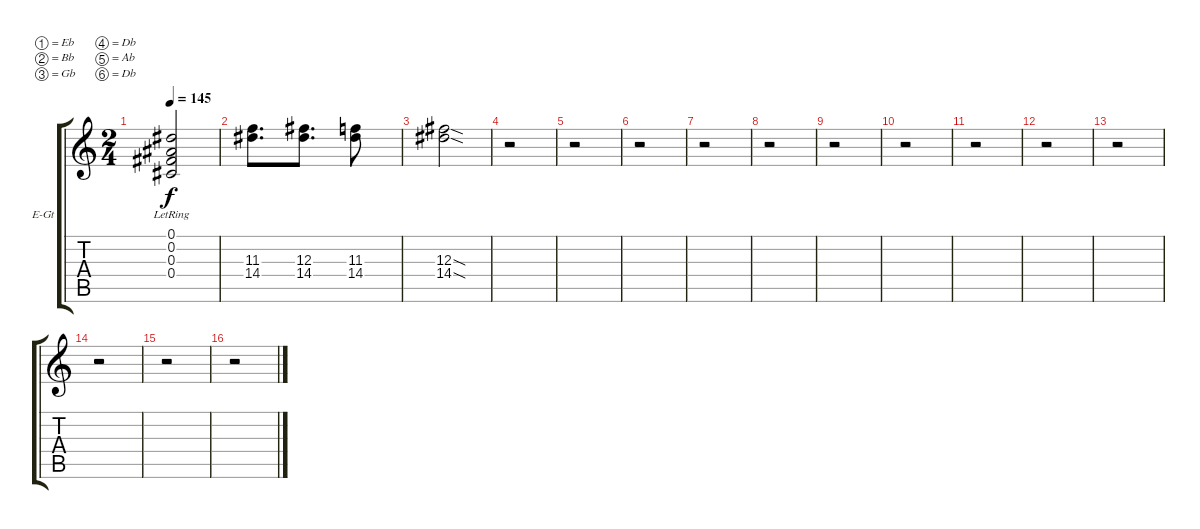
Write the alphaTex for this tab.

\bracketExtendMode groupsimilarinstruments
\firstSystemTrackNameOrientation horizontal
\otherSystemsTrackNameOrientation horizontal
\track ("Guitar 2" "E-Gt") {instrument overdrivenguitar}
\staff {score tabs}
\tuning (Eb4 Bb3 Gb3 Db3 Ab2 Db2)
\ts (2 4)
\tempo 145
\clef g2
\ks c
(0.1{lr t} 0.2{lr t} 0.3{lr t} 0.4{lr t}).2{dy f} |
(11.3 14.4).8{d} (12.3 14.4).8{d} (11.3 14.4).8 |
(12.3{sod} 14.4{sod}).2 |
r.2 |
r.2 |
r.2 |
r.2 |
r.2 |
r.2 |
r.2 |
r.2 |
r.2 |
r.2 |
r.2 |
r.2 |
r.2
